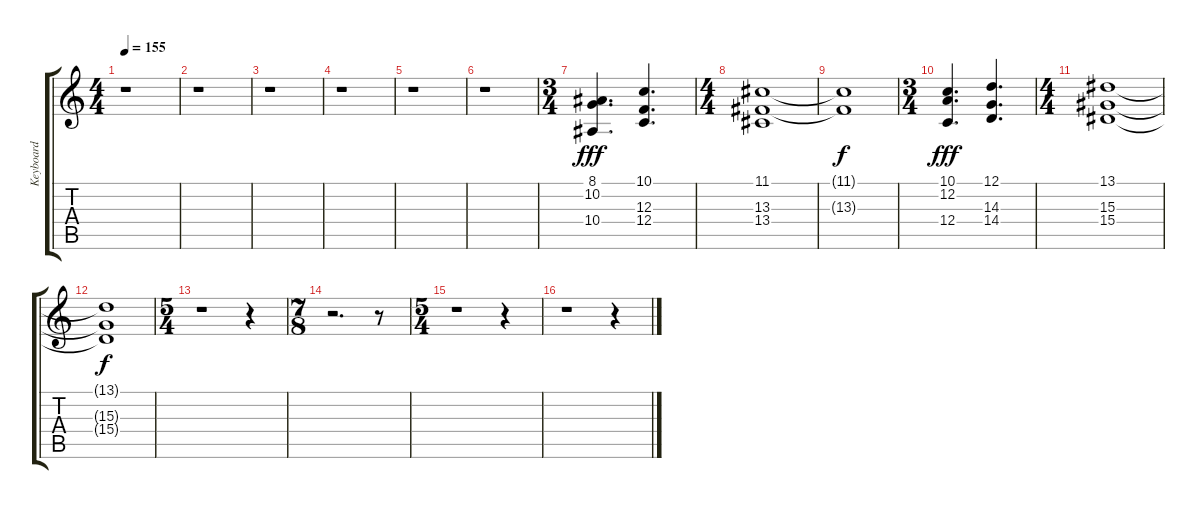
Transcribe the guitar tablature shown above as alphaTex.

\track ("Keyboard" "Keyboard") {instrument lead7fifths}
\staff {score tabs}
\tuning (D4 A3 F3 C3 G2 D2) {hide}
\ts (4 4)
\tempo 155
\clef g2
\ks c
r.1{dy fff} |
r.1 |
r.1 |
r.1 |
r.1 |
r.1 |
\ts (3 4)
(8.1 10.2 10.4).4{d volume 10 instrument churchorgan} (10.1 12.3 12.4).4{d} |
\ts (4 4)
(11.1 13.3 13.4).1 |
(11.1{t} 13.3{t}).1{dy f} |
\ts (3 4)
(10.1 12.2 12.4).4{d dy fff} (12.1 14.3 14.4).4{d} |
\ts (4 4)
(13.1 15.3 15.4).1 |
(13.1{t} 15.3{t} 15.4{t}).1{dy f} |
\ts (5 4)
r.1 r.4 |
\ts (7 8)
r.2{d} r.8 |
\ts (5 4)
r.1 r.4 |
r.1 r.4
